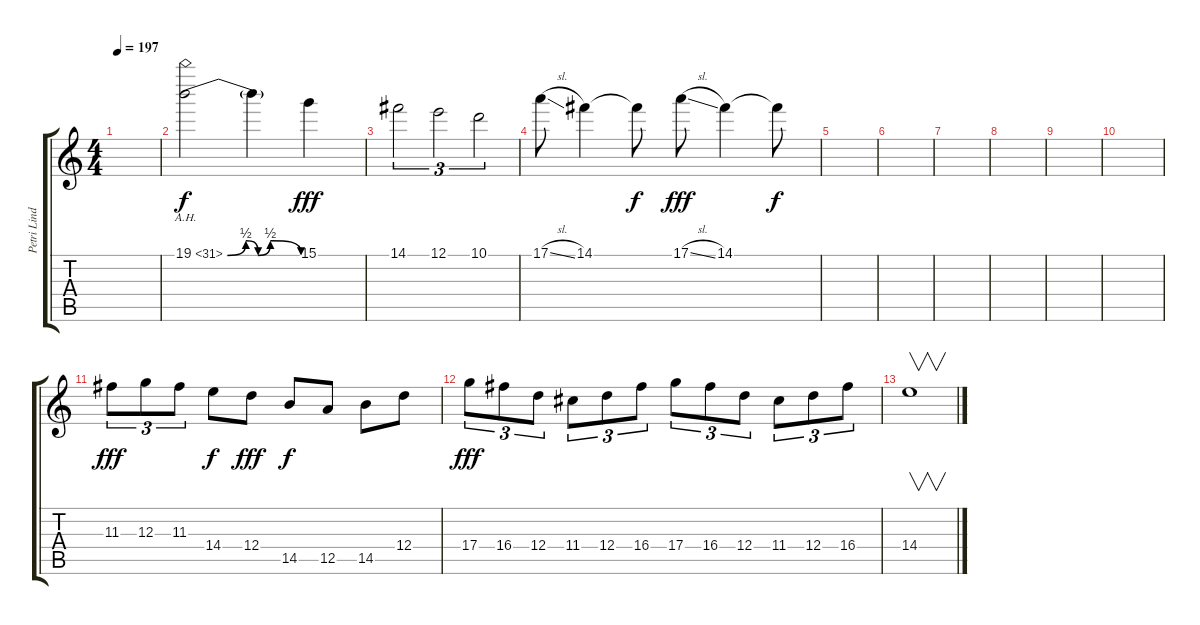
\track ("Petri Lindroos" "Petri Lind") {instrument distortionguitar}
\staff {score tabs}
\tuning (E4 B3 G3 D3 A2 E2) {hide}
\ts (4 4)
\tempo 197
\clef g2
\ks c
|
19.1{be (custom 0 0 15 2 25 0 35 2 60 0) ah 12}.2 19.1{t}.4{dy f} 15.1.4{dy fff} |
14.1.2{tu (3 2)} 12.1.2{tu (3 2)} 10.1.2{tu (3 2)} |
17.1{sl}.8 14.1.4 14.1{t}.8{dy f} 17.1{sl}.8{dy fff} 14.1.4 14.1{t}.8{dy f} |
|
|
|
|
|
|
11.3.8{tu (3 2) dy fff} 12.3.8{tu (3 2)} 11.3.8{tu (3 2)} 14.4.8{dy f} 12.4.8{dy fff} 14.5.8{dy f} 12.5.8 14.5.8 12.4.8 |
17.4.8{tu (3 2) dy fff} 16.4.8{tu (3 2)} 12.4.8{tu (3 2)} 11.4.8{tu (3 2)} 12.4.8{tu (3 2)} 16.4.8{tu (3 2)} 17.4.8{tu (3 2)} 16.4.8{tu (3 2)} 12.4.8{tu (3 2)} 11.4.8{tu (3 2)} 12.4.8{tu (3 2)} 16.4.8{tu (3 2)} |
14.4.1{v}
